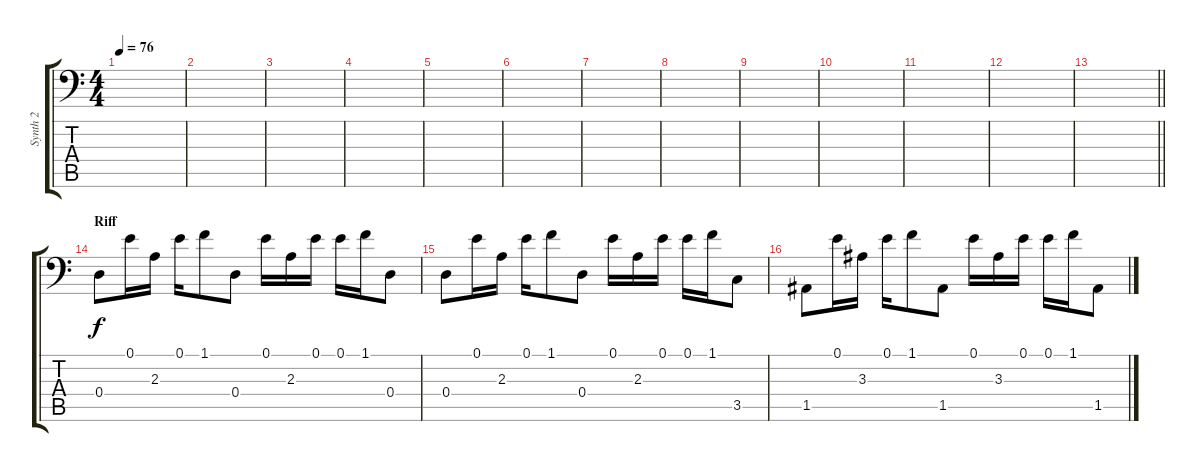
\track ("Synth 2" "Synth 2") {instrument electricbasspick}
\staff {score tabs}
\tuning (E3 B2 G2 D2 A1 E1) {hide}
\ts (4 4)
\tempo 76
\clef f4
\ks c
|
|
|
|
|
|
|
|
|
|
|
|
\barLineRight lightlight
|
\section ("" "Riff")
0.4.8 0.1.16 2.3.16 0.1.16 1.1.8 0.4.8 0.1.16 2.3.16 0.1.16 0.1.16 1.1.16 0.4.8 |
0.4.8 0.1.16 2.3.16 0.1.16 1.1.8 0.4.8 0.1.16 2.3.16 0.1.16 0.1.16 1.1.16 3.5.8 |
1.5.8 0.1.16 3.3.16 0.1.16 1.1.8 1.5.8 0.1.16 3.3.16 0.1.16 0.1.16 1.1.16 1.5.8
